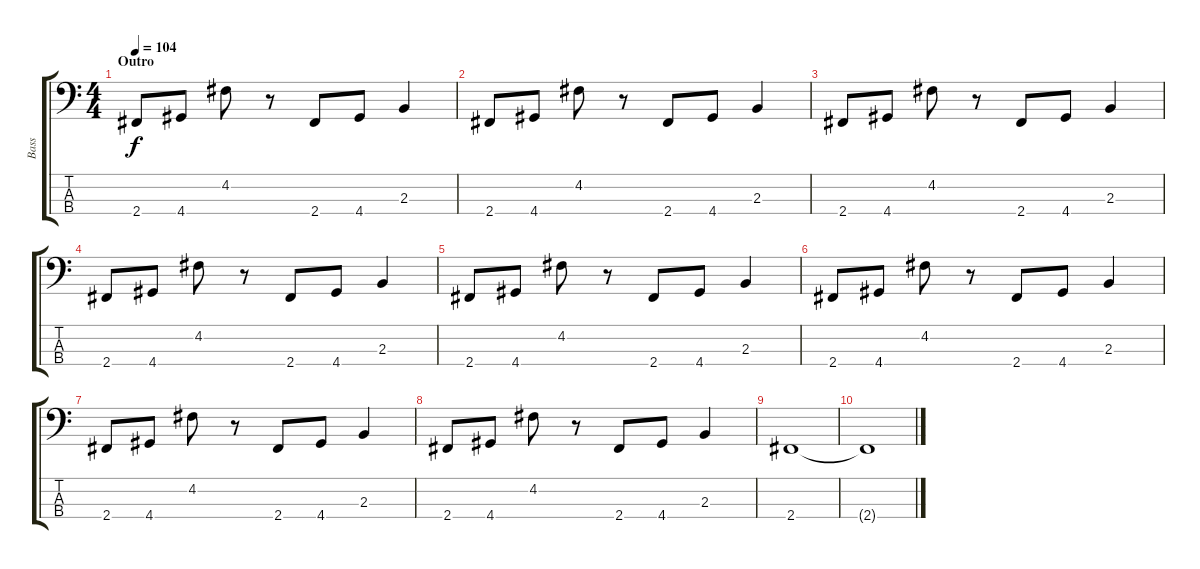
\track ("Bass" "Bass") {instrument electricbassfinger}
\staff {score tabs}
\tuning (G2 D2 A1 E1) {hide}
\ts (4 4)
\section ("" "Outro")
\tempo 104
\clef f4
\ks c
2.4.8{dy f volume 8} 4.4.8 4.2.8 r.8 2.4.8 4.4.8 2.3.4 |
2.4.8 4.4.8 4.2.8 r.8 2.4.8 4.4.8 2.3.4 |
2.4.8 4.4.8 4.2.8 r.8 2.4.8 4.4.8 2.3.4 |
2.4.8 4.4.8 4.2.8 r.8 2.4.8 4.4.8 2.3.4 |
2.4.8{volume 2} 4.4.8 4.2.8 r.8 2.4.8 4.4.8 2.3.4 |
2.4.8 4.4.8 4.2.8 r.8 2.4.8 4.4.8 2.3.4 |
2.4.8 4.4.8 4.2.8 r.8 2.4.8 4.4.8 2.3.4 |
2.4.8 4.4.8 4.2.8 r.8 2.4.8 4.4.8 2.3.4 |
2.4.1 |
2.4{t}.1
